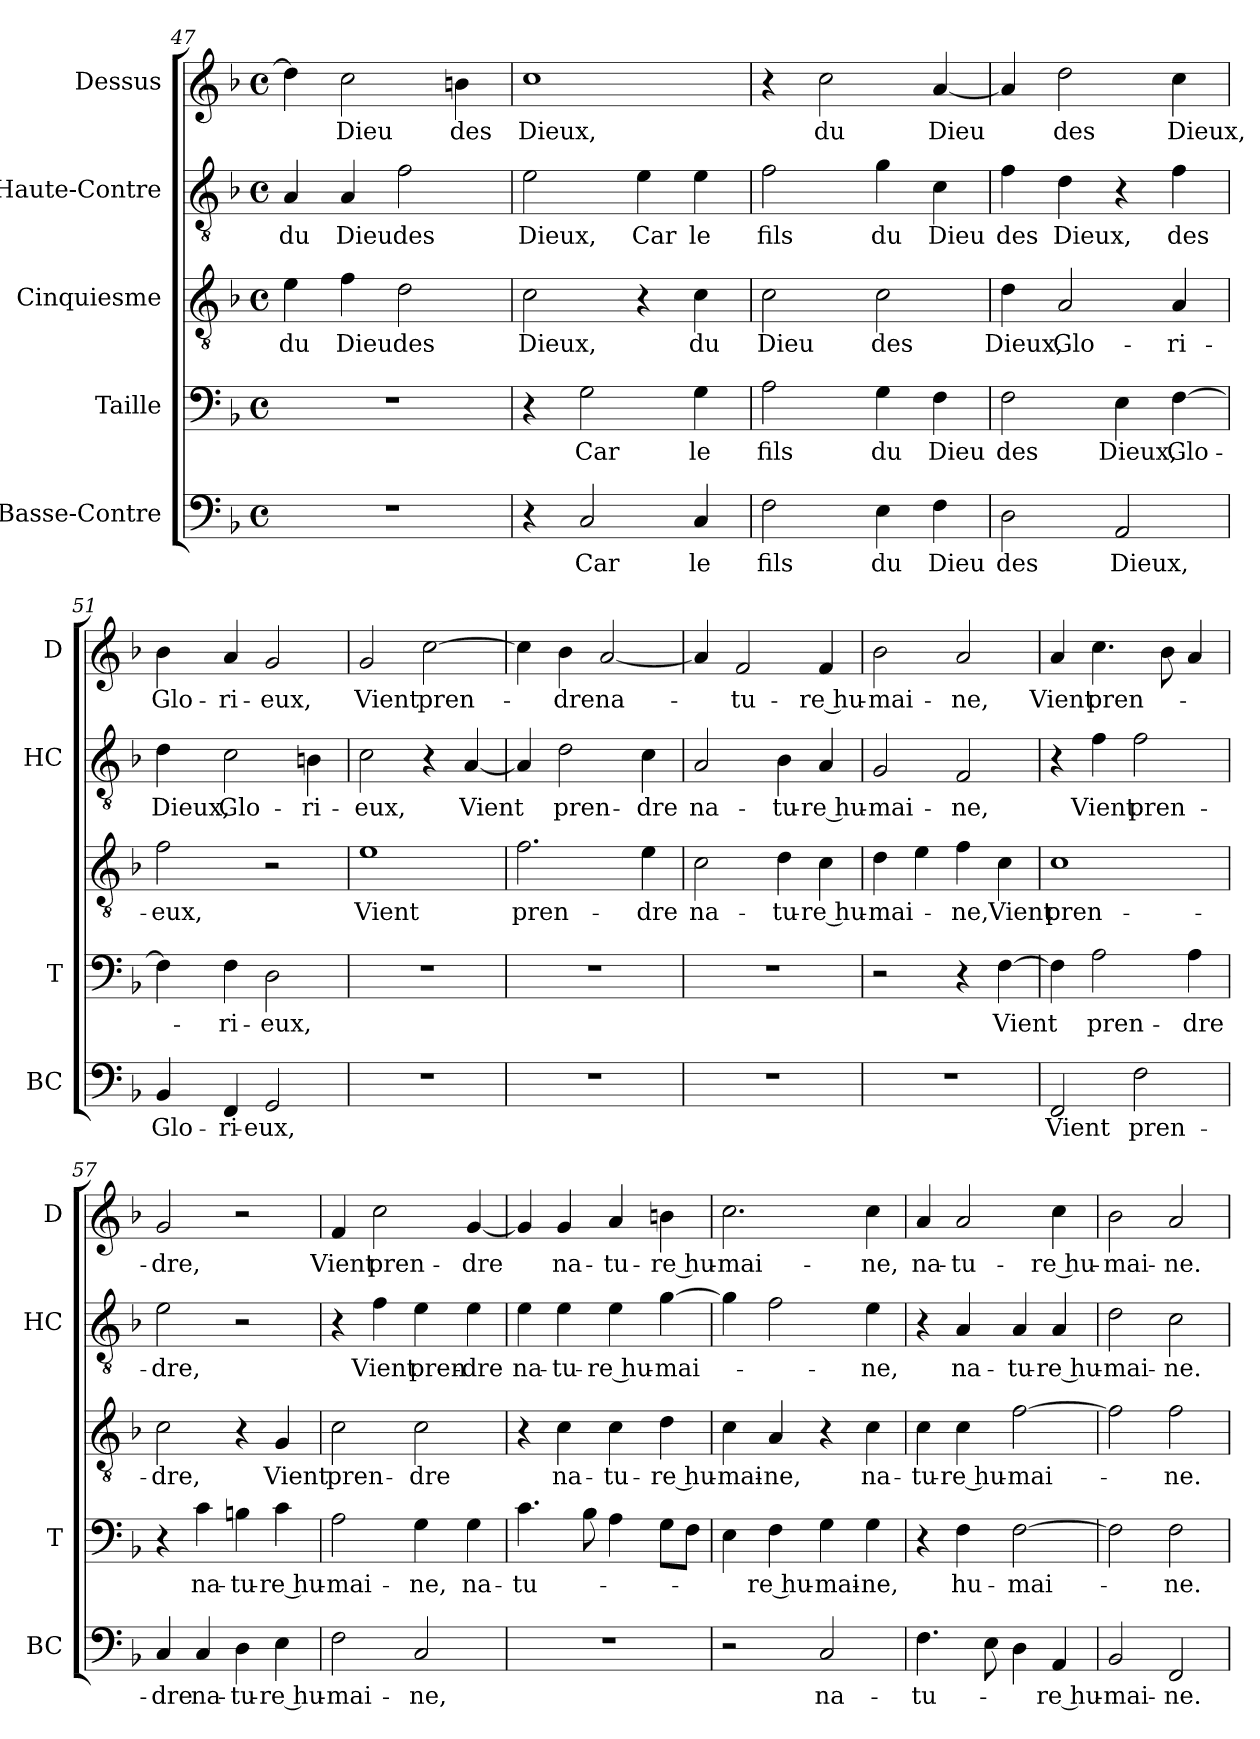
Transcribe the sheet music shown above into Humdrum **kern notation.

**kern	**text	**kern	**text	**kern	**text	**kern	**text	**kern	**text
*part5	*part5	*part4	*part4	*part3	*part3	*part2	*part2	*part1	*part1
*staff5	*staff5	*staff4	*staff4	*staff3	*staff3	*staff2	*staff2	*staff1	*staff1
*I"Basse-Contre	*	*I"Taille	*	*I"Cinquiesme	*	*I"Haute-Contre	*	*I"Dessus	*
*I'BC	*	*I'T	*	*	*	*I'HC	*	*I'D	*
!!LO:PB:g=z
*clefF4	*	*clefF4	*	*clefGv2	*	*clefGv2	*	*clefG2	*
*k[b-]	*	*k[b-]	*	*k[b-]	*	*k[b-]	*	*k[b-]	*
*M4/4	*	*M4/4	*	*M4/4	*	*M4/4	*	*M4/4	*
*met(c)	*	*met(c)	*	*met(c)	*	*met(c)	*	*met(c)	*
=47	=47	=47	=47	=47	=47	=47	=47	=47	=47
!	!	!	!	!	!LO:LY:b	!	!LO:LY:b	!	!
1r	.	1r	.	4e\	du	4A/	du	4dd\]	.
!	!	!	!	!	!LO:LY:b	!	!LO:LY:b	!	!LO:LY:b
.	.	.	.	4f\	Dieu	4A/	Dieu	2cc\	Dieu
!	!	!	!	!	!LO:LY:b	!	!LO:LY:b	!	!
.	.	.	.	2d\	des	2f\	des	.	.
!	!	!	!	!	!	!	!	!	!LO:LY:b
.	.	.	.	.	.	.	.	4bn\	des
=48	=48	=48	=48	=48	=48	=48	=48	=48	=48
!	!	!	!	!	!LO:LY:b	!	!LO:LY:b	!	!LO:LY:b
4r	.	4r	.	2c\	Dieux,	2e\	Dieux,	1cc	Dieux,
!	!LO:LY:b	!	!LO:LY:b	!	!	!	!	!	!
2C/	Car	2G\	Car	.	.	.	.	.	.
!	!	!	!	!	!	!	!LO:LY:b	!	!
.	.	.	.	4r	.	4e\	Car	.	.
!	!LO:LY:b	!	!LO:LY:b	!	!LO:LY:b	!	!LO:LY:b	!	!
4C/	le	4G\	le	4c\	du	4e\	le	.	.
=49	=49	=49	=49	=49	=49	=49	=49	=49	=49
!	!LO:LY:b	!	!LO:LY:b	!	!LO:LY:b	!	!LO:LY:b	!	!
2F\	fils	2A\	fils	2c\	Dieu	2f\	fils	4r	.
!	!	!	!	!	!	!	!	!	!LO:LY:b
.	.	.	.	.	.	.	.	2cc\	du
!	!LO:LY:b	!	!LO:LY:b	!	!LO:LY:b	!	!LO:LY:b	!	!
4E\	du	4G\	du	2c\	des	4g\	du	.	.
!	!LO:LY:b	!	!LO:LY:b	!	!	!	!LO:LY:b	!	!LO:LY:b
4F\	Dieu	4F\	Dieu	.	.	4c\	Dieu	[4a/	Dieu
=50	=50	=50	=50	=50	=50	=50	=50	=50	=50
!	!LO:LY:b	!	!LO:LY:b	!	!LO:LY:b	!	!LO:LY:b	!	!
2D\	des	2F\	des	4d\	Dieux,	4f\	des	4a/]	.
!	!	!	!	!	!LO:LY:b	!	!LO:LY:b	!	!LO:LY:b
.	.	.	.	2A/	Glo-	4d\	Dieux,	2dd\	des
!	!LO:LY:b	!	!LO:LY:b	!	!	!	!	!	!
2AA/	Dieux,	4E\	Dieux,	.	.	4r	.	.	.
!	!	!	!LO:LY:b	!	!LO:LY:b	!	!LO:LY:b	!	!LO:LY:b
.	.	[4F\	Glo-	4A/	-ri-	4f\	des	4cc\	Dieux,
=51	=51	=51	=51	=51	=51	=51	=51	=51	=51
!	!LO:LY:b	!	!	!	!LO:LY:b	!	!LO:LY:b	!	!LO:LY:b
4BB-/	Glo-	4F\]	.	2f\	-eux,	4d\	Dieux,	4b-\	Glo-
!	!LO:LY:b	!	!LO:LY:b	!	!	!	!LO:LY:b	!	!LO:LY:b
4FF/	-ri-	4F\	-ri-	.	.	2c\	Glo-	4a/	-ri-
!	!LO:LY:b	!	!LO:LY:b	!	!	!	!	!	!LO:LY:b
2GG/	-eux,	2D\	-eux,	2r	.	.	.	2g/	-eux,
!	!	!	!	!	!	!	!LO:LY:b	!	!
.	.	.	.	.	.	4Bn\	-ri-	.	.
=52	=52	=52	=52	=52	=52	=52	=52	=52	=52
!	!	!	!	!	!LO:LY:b	!	!LO:LY:b	!	!LO:LY:b
1r	.	1r	.	1e	Vient	2c\	-eux,	2g/	Vient
!	!	!	!	!	!	!	!	!	!LO:LY:b
.	.	.	.	.	.	4r	.	[2cc\	pren-
!	!	!	!	!	!	!	!LO:LY:b	!	!
.	.	.	.	.	.	[4A/	Vient	.	.
=53	=53	=53	=53	=53	=53	=53	=53	=53	=53
!	!	!	!	!	!LO:LY:b	!	!	!	!
1r	.	1r	.	2.f\	pren-	4A/]	.	4cc\]	.
!	!	!	!	!	!	!	!LO:LY:b	!	!LO:LY:b
.	.	.	.	.	.	2d\	pren-	4b-\	-dre
!	!	!	!	!	!	!	!	!	!LO:LY:b
.	.	.	.	.	.	.	.	[2a/	na-
!	!	!	!	!	!LO:LY:b	!	!LO:LY:b	!	!
.	.	.	.	4e\	-dre	4c\	-dre	.	.
!!LO:LB:g=z
=54	=54	=54	=54	=54	=54	=54	=54	=54	=54
!	!	!	!	!	!LO:LY:b	!	!LO:LY:b	!	!
1r	.	1r	.	2c\	na-	2A/	na-	4a/]	.
!	!	!	!	!	!	!	!	!	!LO:LY:b
.	.	.	.	.	.	.	.	2f/	-tu-
!	!	!	!	!	!LO:LY:b	!	!LO:LY:b	!	!
.	.	.	.	4d\	-tu-	4B-\	-tu-	.	.
!	!	!	!	!	!LO:LY:b	!	!LO:LY:b	!	!LO:LY:b
.	.	.	.	4c\	re hu-	4A/	re hu-	4f/	re hu-
=55	=55	=55	=55	=55	=55	=55	=55	=55	=55
!	!	!	!	!	!LO:LY:b	!	!LO:LY:b	!	!LO:LY:b
1r	.	2r	.	4d\	-mai-	2G/	-mai-	2b-\	-mai-
.	.	.	.	4e\	.	.	.	.	.
!	!	!	!	!	!LO:LY:b	!	!LO:LY:b	!	!LO:LY:b
.	.	4r	.	4f\	-ne,	2F/	-ne,	2a/	-ne,
!	!	!	!LO:LY:b	!	!LO:LY:b	!	!	!	!
.	.	[4F\	Vient	4c\	Vient	.	.	.	.
=56	=56	=56	=56	=56	=56	=56	=56	=56	=56
!	!LO:LY:b	!	!	!	!LO:LY:b	!	!	!	!LO:LY:b
2FF/	Vient	4F\]	.	1c	pren-	4r	.	4a/	Vient
!	!	!	!LO:LY:b	!	!	!	!LO:LY:b	!	!LO:LY:b
.	.	2A\	pren-	.	.	4f\	Vient	4.cc\	pren-
!	!LO:LY:b	!	!	!	!	!	!LO:LY:b	!	!
2F\	pren-	.	.	.	.	2f\	pren-	.	.
.	.	.	.	.	.	.	.	8b-\	.
!	!	!	!LO:LY:b	!	!	!	!	!	!
.	.	4A\	-dre	.	.	.	.	4a/	.
=57	=57	=57	=57	=57	=57	=57	=57	=57	=57
!	!LO:LY:b	!	!	!	!LO:LY:b	!	!LO:LY:b	!	!LO:LY:b
4C/	-dre	4r	.	2c\	-dre,	2e\	-dre,	2g/	-dre,
!	!LO:LY:b	!	!LO:LY:b	!	!	!	!	!	!
4C/	na-	4c\	na-	.	.	.	.	.	.
!	!LO:LY:b	!	!LO:LY:b	!	!	!	!	!	!
4D\	-tu-	4Bn\	-tu-	4r	.	2r	.	2r	.
!	!LO:LY:b	!	!LO:LY:b	!	!LO:LY:b	!	!	!	!
4E\	re hu-	4c\	re hu-	4G/	Vient	.	.	.	.
=58	=58	=58	=58	=58	=58	=58	=58	=58	=58
!	!LO:LY:b	!	!LO:LY:b	!	!LO:LY:b	!	!	!	!LO:LY:b
2F\	-mai-	2A\	-mai-	2c\	pren-	4r	.	4f/	Vient
!	!	!	!	!	!	!	!LO:LY:b	!	!LO:LY:b
.	.	.	.	.	.	4f\	Vient	2cc\	pren-
!	!LO:LY:b	!	!LO:LY:b	!	!LO:LY:b	!	!LO:LY:b	!	!
2C/	-ne,	4G\	-ne,	2c\	-dre	4e\	pren-	.	.
!	!	!	!LO:LY:b	!	!	!	!LO:LY:b	!	!LO:LY:b
.	.	4G\	na-	.	.	4e\	-dre	[4g/	-dre
=59	=59	=59	=59	=59	=59	=59	=59	=59	=59
!	!	!	!LO:LY:b	!	!	!	!LO:LY:b	!	!
1r	.	4.c\	-tu-	4r	.	4e\	na-	4g/]	.
!	!	!	!	!	!LO:LY:b	!	!LO:LY:b	!	!LO:LY:b
.	.	.	.	4c\	na-	4e\	-tu-	4g/	na-
.	.	8B-\	.	.	.	.	.	.	.
!	!	!	!	!	!LO:LY:b	!	!LO:LY:b	!	!LO:LY:b
.	.	4A\	.	4c\	-tu-	4e\	re hu-	4a/	-tu-
!	!	!	!	!	!LO:LY:b	!	!LO:LY:b	!	!LO:LY:b
.	.	8GL	.	4d\	re hu-	[4g\	-mai-	4bn\	re hu-
.	.	8FJ	.	.	.	.	.	.	.
=60	=60	=60	=60	=60	=60	=60	=60	=60	=60
!	!	!	!	!	!LO:LY:b	!	!	!	!LO:LY:b
2r	.	4E\	.	4c\	-mai-	4g\]	.	2.cc\	-mai-
!	!	!	!LO:LY:b	!	!LO:LY:b	!	!	!	!
.	.	4F\	re hu-	4A/	-ne,	2f\	.	.	.
!	!LO:LY:b	!	!LO:LY:b	!	!	!	!	!	!
2C/	na-	4G\	-mai-	4r	.	.	.	.	.
!	!	!	!LO:LY:b	!	!LO:LY:b	!	!LO:LY:b	!	!LO:LY:b
.	.	4G\	-ne,	4c\	na-	4e\	-ne,	4cc\	-ne,
!!LO:LB:g=z
=61	=61	=61	=61	=61	=61	=61	=61	=61	=61
!	!LO:LY:b	!	!	!	!LO:LY:b	!	!	!	!LO:LY:b
4.F\	-tu-	4r	.	4c\	-tu-	4r	.	4a/	na-
!	!	!	!LO:LY:b	!	!LO:LY:b	!	!LO:LY:b	!	!LO:LY:b
.	.	4F\	hu-	4c\	re hu-	4A/	na-	2a/	-tu-
8E\	.	.	.	.	.	.	.	.	.
!	!	!	!LO:LY:b	!	!LO:LY:b	!	!LO:LY:b	!	!
4D\	.	[2F\	-mai-	[2f\	-mai-	4A/	-tu-	.	.
!	!LO:LY:b	!	!	!	!	!	!LO:LY:b	!	!LO:LY:b
4AA/	re hu-	.	.	.	.	4A/	re hu-	4cc\	re hu-
=62	=62	=62	=62	=62	=62	=62	=62	=62	=62
!	!LO:LY:b	!	!	!	!	!	!LO:LY:b	!	!LO:LY:b
2BB-/	-mai-	2F\]	.	2f\]	.	2d\	-mai-	2b-\	-mai-
!	!LO:LY:b	!	!LO:LY:b	!	!LO:LY:b	!	!LO:LY:b	!	!LO:LY:b
2FF/	-ne.	2F\	-ne.	2f\	-ne.	2c\	-ne.	2a/	-ne.
=	=	=	=	=	=	=	=	=	=
*-	*-	*-	*-	*-	*-	*-	*-	*-	*-
